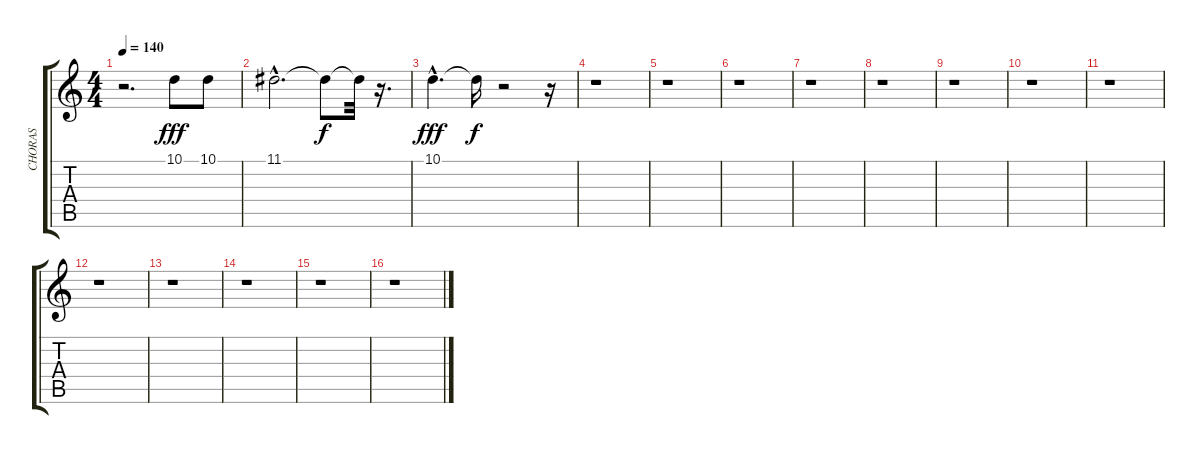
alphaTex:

\track ("CHORAS" "CHORAS") {instrument lead1square}
\staff {score tabs}
\tuning (E4 B3 G3 D3 A2 E2) {hide}
\ts (4 4)
\tempo 140
\clef g2
\ks c
r.2{d dy f} 10.1.8{dy fff} 10.1.8 |
11.1{hac}.2{d} 11.1{t}.8{dy f} 11.1{t}.32 r.16{d} |
10.1{hac}.4{d dy fff} 10.1{t}.16{dy f} r.2 r.16 |
r.1 |
r.1 |
r.1 |
r.1 |
r.1 |
r.1 |
r.1 |
r.1 |
r.1 |
r.1 |
r.1 |
r.1 |
r.1
